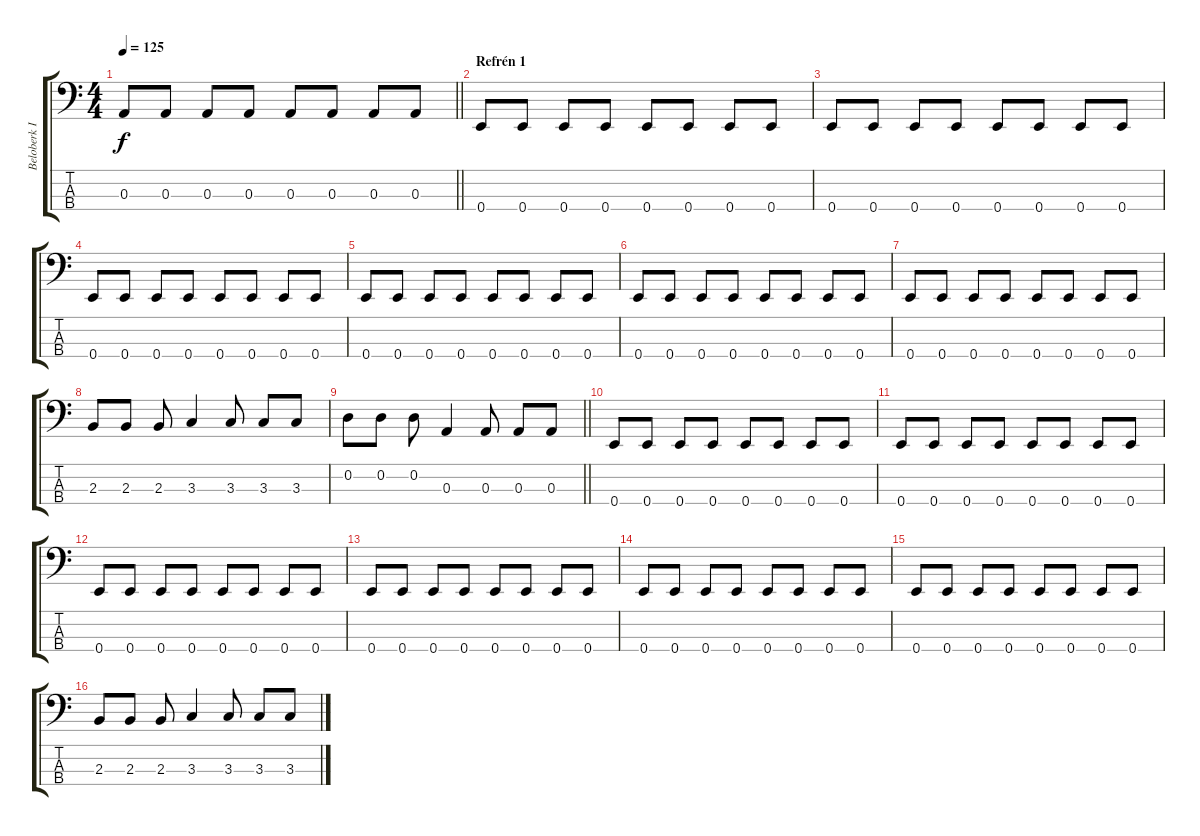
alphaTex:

\track ("Beloberk István - Basszusgitár" "Beloberk I") {instrument electricbasspick}
\staff {score tabs}
\tuning (G2 D2 A1 E1) {hide}
\ts (4 4)
\tempo 125
\clef f4
\barLineRight lightlight
\ks c
0.3.8{dy f} 0.3.8 0.3.8 0.3.8 0.3.8 0.3.8 0.3.8 0.3.8 |
\section ("" "Refrén 1")
0.4.8 0.4.8 0.4.8 0.4.8 0.4.8 0.4.8 0.4.8 0.4.8 |
0.4.8 0.4.8 0.4.8 0.4.8 0.4.8 0.4.8 0.4.8 0.4.8 |
0.4.8 0.4.8 0.4.8 0.4.8 0.4.8 0.4.8 0.4.8 0.4.8 |
0.4.8 0.4.8 0.4.8 0.4.8 0.4.8 0.4.8 0.4.8 0.4.8 |
0.4.8 0.4.8 0.4.8 0.4.8 0.4.8 0.4.8 0.4.8 0.4.8 |
0.4.8 0.4.8 0.4.8 0.4.8 0.4.8 0.4.8 0.4.8 0.4.8 |
2.3.8 2.3.8 2.3.8 3.3.4 3.3.8 3.3.8 3.3.8 |
\barLineRight lightlight
0.2.8 0.2.8 0.2.8 0.3.4 0.3.8 0.3.8 0.3.8 |
0.4.8 0.4.8 0.4.8 0.4.8 0.4.8 0.4.8 0.4.8 0.4.8 |
0.4.8 0.4.8 0.4.8 0.4.8 0.4.8 0.4.8 0.4.8 0.4.8 |
0.4.8 0.4.8 0.4.8 0.4.8 0.4.8 0.4.8 0.4.8 0.4.8 |
0.4.8 0.4.8 0.4.8 0.4.8 0.4.8 0.4.8 0.4.8 0.4.8 |
0.4.8 0.4.8 0.4.8 0.4.8 0.4.8 0.4.8 0.4.8 0.4.8 |
0.4.8 0.4.8 0.4.8 0.4.8 0.4.8 0.4.8 0.4.8 0.4.8 |
2.3.8 2.3.8 2.3.8 3.3.4 3.3.8 3.3.8 3.3.8
